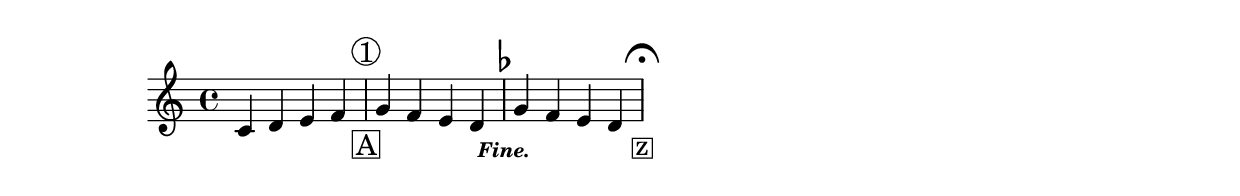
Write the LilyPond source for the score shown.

%% DO NOT EDIT this file manually; it is automatically
%% generated from LSR http://lsr.dsi.unimi.it
%% Make any changes in LSR itself, or in Documentation/snippets/new/ ,
%% and then run scripts/auxiliar/makelsr.py
%%
%% This file is in the public domain.
\version "2.17.6"

\header {
  lsrtags = "editorial-annotations, expressive-marks, staff-notation, tweaks-and-overrides"

  texidoc = "
This method prints two 'rehearsal marks', one on top of the other. It
shifts the lower rehearsal mark below the staff and then adds padding
above it in order to place the upper rehearsal mark above the staff.

By adjusting the extra-offset and baseline-skip values you can increase
or decrease the overall space between the rehearsal mark and the staff.

Because nearly every type of glyph or string can be made to behave like
a rehearsal mark it is possible to centre those above and below a bar
line.

Adding the appropriate 'break visibility' as shown in snippet 1 will
allow you to position two marks at the end of a line as well.

Note: Method 1 is less complex than Method 2 but does not really allow
for fine tuning of placement of one of the rehearsal marks without
affecting the other.  It may also give some problems with vertical
spacing, since using @code{extra-offset} does not change the bounding
box of the mark from its original value.



"
  doctitle = "How to print two rehearsal marks above and below the same barline (method 1)"
} % begin verbatim


\relative c'{
    c d e f |
    \once \override Score.RehearsalMark.extra-offset = #'(0 . -8.5)
    \once \override Score.RehearsalMark.baseline-skip = #9
    \mark \markup \center-column { \circle 1 \box A }
    g f e d |
    \once \override Score.RehearsalMark.extra-offset = #'(0 . -8.5)
    \once \override Score.RehearsalMark.baseline-skip = #9
    \mark \markup \center-column { \flat { \bold \small \italic Fine. } }
    g f e d |
    \once \override Score.RehearsalMark.extra-offset = #'(0 . -8.5)
    \once \override Score.RehearsalMark.baseline-skip = #9
    \override Score.RehearsalMark.break-visibility = #begin-of-line-invisible
    \mark \markup \center-column { \musicglyph #"scripts.ufermata" \box z }
}
